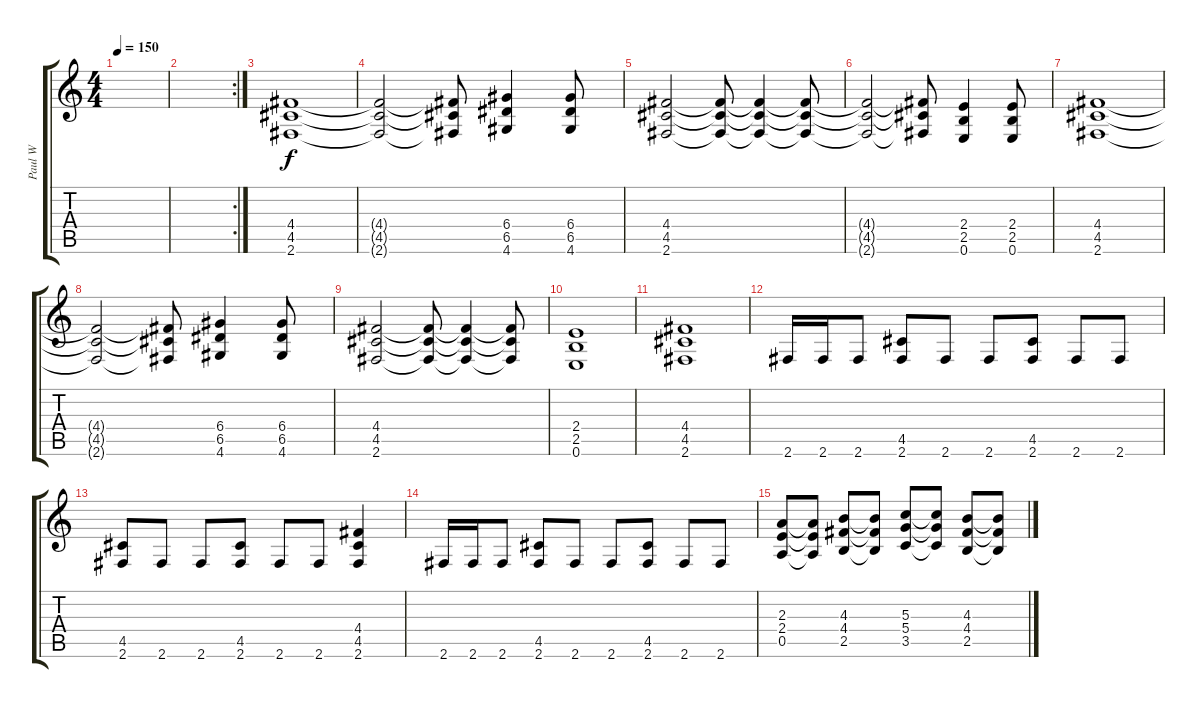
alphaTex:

\track ("Paul W" "Paul W") {instrument overdrivenguitar}
\staff {score tabs}
\tuning (E4 B3 G3 D3 A2 E2) {hide}
\ts (4 4)
\tempo 150
\clef g2
\ks c
|
\rc 2
|
(4.4 4.5 2.6).1 |
(4.4{t} 4.5{t} 2.6{t}).2 (4.4{t} 4.5{t} 2.6{t}).8 (6.4 6.5 4.6).4 (6.4 6.5 4.6).8 |
(4.4 4.5 2.6).2 (4.4{t} 4.5{t} 2.6{t}).8 (4.4{t} 4.5{t} 2.6{t}).4 (4.4{t} 4.5{t} 2.6{t}).8 |
(4.4{t} 4.5{t} 2.6{t}).2 (4.4{t} 4.5{t} 2.6{t}).8 (2.4 2.5 0.6).4 (2.4 2.5 0.6).8 |
(4.4 4.5 2.6).1 |
(4.4{t} 4.5{t} 2.6{t}).2 (4.4{t} 4.5{t} 2.6{t}).8 (6.4 6.5 4.6).4 (6.4 6.5 4.6).8 |
(4.4 4.5 2.6).2 (4.4{t} 4.5{t} 2.6{t}).8 (4.4{t} 4.5{t} 2.6{t}).4 (4.4{t} 4.5{t} 2.6{t}).8 |
(2.4 2.5 0.6).1 |
(4.4 4.5 2.6).1 |
2.6.16 2.6.16 2.6.8 (4.5 2.6).8 2.6.8 2.6.8 (4.5 2.6).8 2.6.8 2.6.8 |
(4.5 2.6).8 2.6.8 2.6.8 (4.5 2.6).8 2.6.8 2.6.8 (4.4 4.5 2.6).4 |
2.6.16 2.6.16 2.6.8 (4.5 2.6).8 2.6.8 2.6.8 (4.5 2.6).8 2.6.8 2.6.8 |
(2.3 2.4 0.5).8 (2.3{t} 2.4{t} 0.5{t}).8 (4.3 4.4 2.5).8 (4.3{t} 4.4{t} 2.5{t}).8 (5.3 5.4 3.5).8 (5.3{t} 5.4{t} 3.5{t}).8 (4.3 4.4 2.5).8 (4.3{t} 4.4{t} 2.5{t}).8
